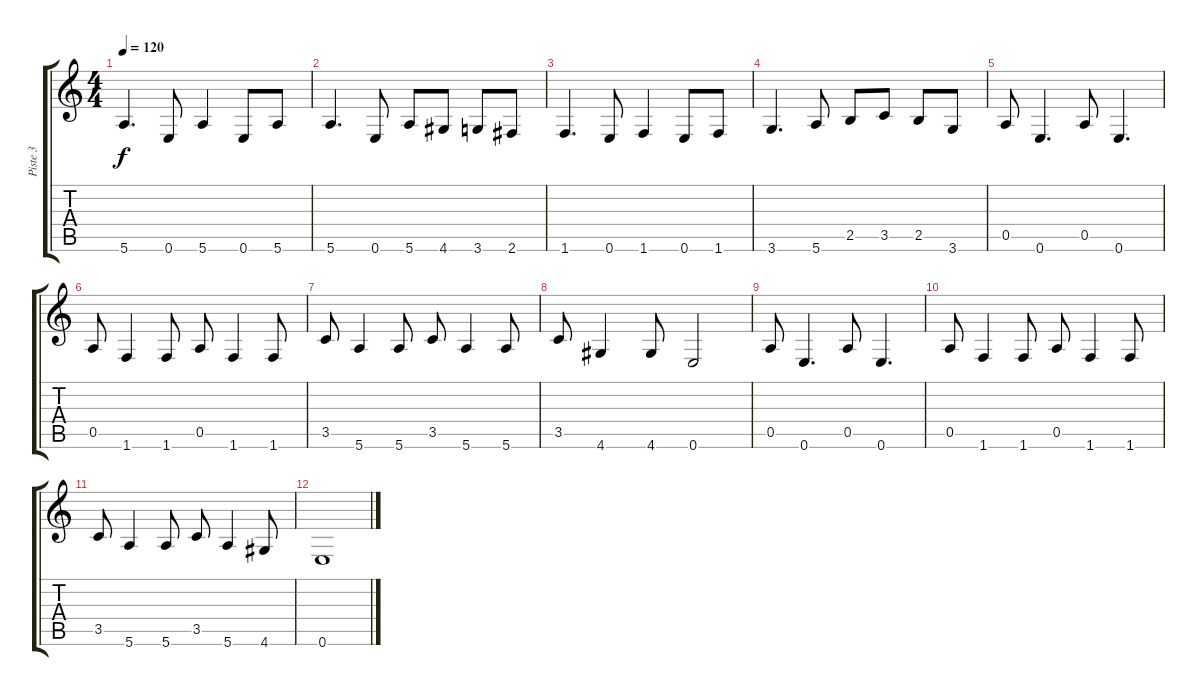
\track ("Piste 3" "Piste 3") {instrument electricbasspick}
\staff {score tabs}
\tuning (E4 B3 G3 D3 A2 E2) {hide}
\ts (4 4)
\tempo 120
\clef g2
\ks c
5.6.4{d dy f} 0.6.8 5.6.4 0.6.8 5.6.8 |
5.6.4{d} 0.6.8 5.6.8 4.6.8 3.6.8 2.6.8 |
1.6.4{d} 0.6.8 1.6.4 0.6.8 1.6.8 |
3.6.4{d} 5.6.8 2.5.8 3.5.8 2.5.8 3.6.8 |
0.5.8 0.6.4{d} 0.5.8 0.6.4{d} |
0.5.8 1.6.4 1.6.8 0.5.8 1.6.4 1.6.8 |
3.5.8 5.6.4 5.6.8 3.5.8 5.6.4 5.6.8 |
3.5.8 4.6.4 4.6.8 0.6.2 |
0.5.8 0.6.4{d} 0.5.8 0.6.4{d} |
0.5.8 1.6.4 1.6.8 0.5.8 1.6.4 1.6.8 |
3.5.8 5.6.4 5.6.8 3.5.8 5.6.4 4.6.8 |
0.6.1
